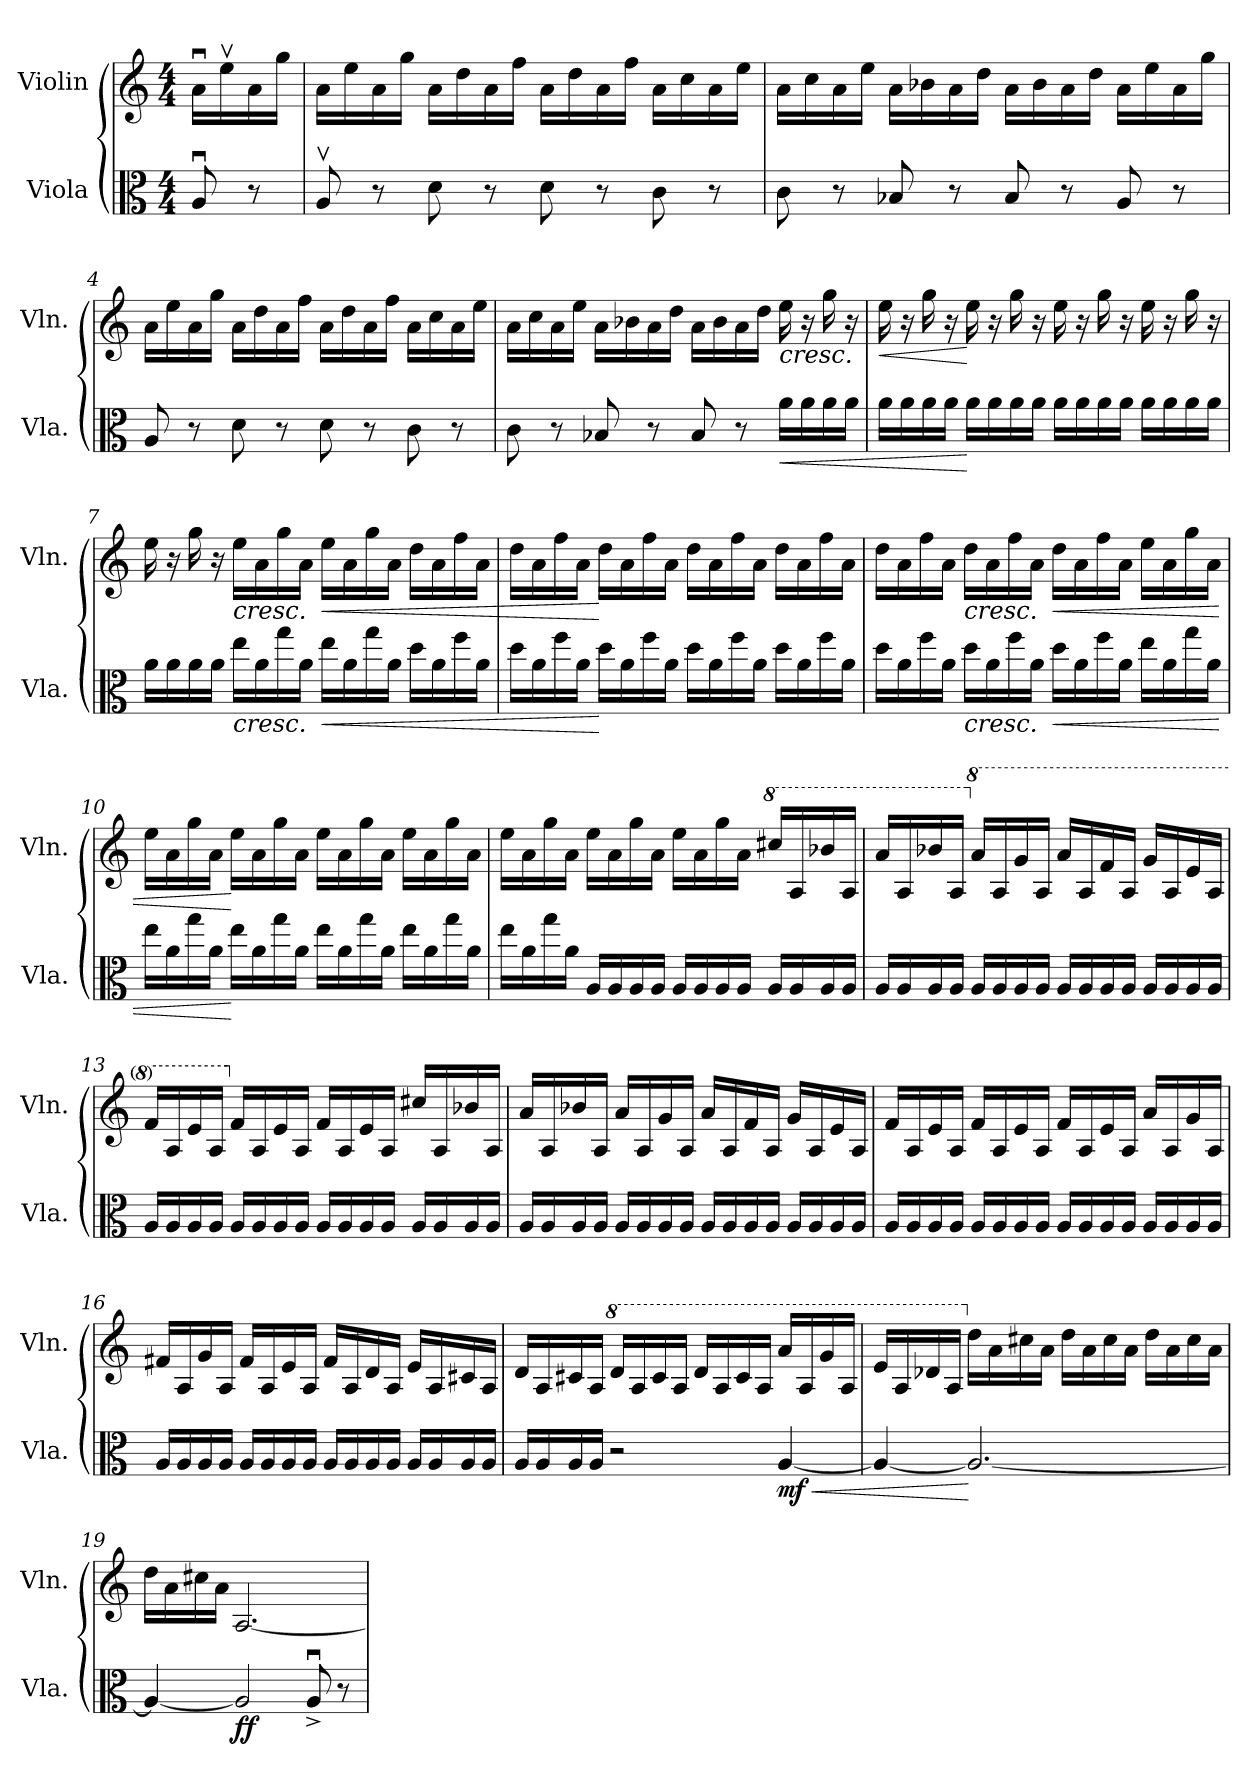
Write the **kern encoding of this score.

**kern	**dynam	**kern	**dynam
*part2	*part2	*part1	*part1
*staff2	*staff2	*staff1	*staff1
*I"Viola	*	*I"Violin	*
*I'Vla.	*	*I'Vln.	*
*clefC3	*	*clefG2	*
*k[]	*	*k[]	*
*M4/4	*	*M4/4	*
=1	=1	=1	=1
8Au/	.	16au\LL	.
.	.	16eev\	.
8r	.	16a\	.
.	.	16gg\JJ	.
=2	=2	=2	=2
8Av/	.	16a\LL	.
.	.	16ee\	.
8r	.	16a\	.
.	.	16gg\JJ	.
8d\	.	16a\LL	.
.	.	16dd\	.
8r	.	16a\	.
.	.	16ff\JJ	.
8d\	.	16a\LL	.
.	.	16dd\	.
8r	.	16a\	.
.	.	16ff\JJ	.
8c\	.	16a\LL	.
.	.	16cc\	.
8r	.	16a\	.
.	.	16ee\JJ	.
=3	=3	=3	=3
8c\	.	16a\LL	.
.	.	16cc\	.
8r	.	16a\	.
.	.	16ee\JJ	.
8B-X/	.	16a\LL	.
.	.	16b-X\	.
8r	.	16a\	.
.	.	16dd\JJ	.
8B-/	.	16a\LL	.
.	.	16b-\	.
8r	.	16a\	.
.	.	16dd\JJ	.
8A/	.	16a\LL	.
.	.	16ee\	.
8r	.	16a\	.
.	.	16gg\JJ	.
!!LO:LB:g=z
=4	=4	=4	=4
8A/	.	16a\LL	.
.	.	16ee\	.
8r	.	16a\	.
.	.	16gg\JJ	.
8d\	.	16a\LL	.
.	.	16dd\	.
8r	.	16a\	.
.	.	16ff\JJ	.
8d\	.	16a\LL	.
.	.	16dd\	.
8r	.	16a\	.
.	.	16ff\JJ	.
8c\	.	16a\LL	.
.	.	16cc\	.
8r	.	16a\	.
.	.	16ee\JJ	.
=5	=5	=5	=5
8c\	.	16a\LL	.
.	.	16cc\	.
8r	.	16a\	.
.	.	16ee\JJ	.
8B-X/	.	16a\LL	.
.	.	16b-X\	.
8r	.	16a\	.
.	.	16dd\JJ	.
8B-/	.	16a\LL	.
.	.	16b-\	.
8r	.	16a\	.
.	.	16dd\JJ	.
!	!LO:HP:b	!	!LO:HP:b
16a\LL	<	16ee\	<
16a\	.	16r	.
16a\	.	16gg\	.
16a\JJ	.	16r	.
!!LO:LB:g=z
=6	=6	=6	=6
!	!	!	!LO:HP:b
16a\LL	.	16ee\	<
16a\	.	16r	.
16a\	.	16gg\	.
16a\JJ	.	16r	.
16a\LL	[	16ee\	[
16a\	.	16r	.
16a\	.	16gg\	.
16a\JJ	.	16r	.
16a\LL	.	16ee\	[
16a\	.	16r	.
16a\	.	16gg\	.
16a\JJ	.	16r	.
16a\LL	.	16ee\	.
16a\	.	16r	.
16a\	.	16gg\	.
16a\JJ	.	16r	.
=7	=7	=7	=7
16a\LL	.	16ee\	.
16a\	.	16r	.
16a\	.	16gg\	.
16a\JJ	.	16r	.
!	!LO:HP:b	!	!LO:HP:b
16ee\LL	<	16ee\LL	<
16a\	.	16a\	.
16gg\	.	16gg\	.
16a\JJ	.	16a\JJ	.
!	!LO:HP:b	!	!LO:HP:b
16ee\LL	<	16ee\LL	<
16a\	.	16a\	.
16gg\	.	16gg\	.
16a\JJ	.	16a\JJ	.
16dd\LL	.	16dd\LL	.
16a\	.	16a\	.
16ff\	.	16ff\	.
16a\JJ	.	16a\JJ	.
=8	=8	=8	=8
16dd\LL	.	16dd\LL	.
16a\	.	16a\	.
16ff\	.	16ff\	.
16a\JJ	.	16a\JJ	.
16dd\LL	[	16dd\LL	[
16a\	.	16a\	.
16ff\	.	16ff\	.
16a\JJ	.	16a\JJ	.
16dd\LL	[	16dd\LL	[
16a\	.	16a\	.
16ff\	.	16ff\	.
16a\JJ	.	16a\JJ	.
16dd\LL	.	16dd\LL	.
16a\	.	16a\	.
16ff\	.	16ff\	.
16a\JJ	.	16a\JJ	.
!!LO:LB:g=z
=9	=9	=9	=9
16dd\LL	.	16dd\LL	.
16a\	.	16a\	.
16ff\	.	16ff\	.
16a\JJ	.	16a\JJ	.
!	!LO:HP:b	!	!LO:HP:b
16dd\LL	<	16dd\LL	<
16a\	.	16a\	.
16ff\	.	16ff\	.
16a\JJ	.	16a\JJ	.
!	!LO:HP:b	!	!LO:HP:b
16dd\LL	<	16dd\LL	<
16a\	.	16a\	.
16ff\	.	16ff\	.
16a\JJ	.	16a\JJ	.
16ee\LL	.	16ee\LL	.
16a\	.	16a\	.
16gg\	.	16gg\	.
16a\JJ	.	16a\JJ	.
=10	=10	=10	=10
16ee\LL	.	16ee\LL	.
16a\	.	16a\	.
16gg\	.	16gg\	.
16a\JJ	.	16a\JJ	.
16ee\LL	[	16ee\LL	[
16a\	.	16a\	.
16gg\	.	16gg\	.
16a\JJ	.	16a\JJ	.
16ee\LL	[	16ee\LL	[
16a\	.	16a\	.
16gg\	.	16gg\	.
16a\JJ	.	16a\JJ	.
16ee\LL	.	16ee\LL	.
16a\	.	16a\	.
16gg\	.	16gg\	.
16a\JJ	.	16a\JJ	.
!!LO:LB:g=z
=11	=11	=11	=11
16ee\LL	.	16ee\LL	.
16a\	.	16a\	.
16gg\	.	16gg\	.
16a\JJ	.	16a\JJ	.
16A/LL	.	16ee\LL	.
16A/	.	16a\	.
16A/	.	16gg\	.
16A/JJ	.	16a\JJ	.
16A/LL	.	16ee\LL	.
16A/	.	16a\	.
16A/	.	16gg\	.
16A/JJ	.	16a\JJ	.
*	*	*8va	*
16A/LL	.	16ccc#X/LL	.
16A/	.	16a/	.
16A/	.	16bb-X/	.
16A/JJ	.	16a/JJ	.
=12	=12	=12	=12
16A/LL	.	16aa/LL	.
16A/	.	16a/	.
16A/	.	16bb-X/	.
16A/JJ	.	16a/JJ	.
*	*	*X8va	*
*	*	*8va	*
16A/LL	.	16aa/LL	.
16A/	.	16a/	.
16A/	.	16gg/	.
16A/JJ	.	16a/JJ	.
16A/LL	.	16aa/LL	.
16A/	.	16a/	.
16A/	.	16ff/	.
16A/JJ	.	16a/JJ	.
16A/LL	.	16gg/LL	.
16A/	.	16a/	.
16A/	.	16ee/	.
16A/JJ	.	16a/JJ	.
!!LO:PB:g=z
=13	=13	=13	=13
16A/LL	.	16ff/LL	.
16A/	.	16a/	.
16A/	.	16ee/	.
16A/JJ	.	16a/JJ	.
*	*	*X8va	*
16A/LL	.	16f/LL	.
16A/	.	16A/	.
16A/	.	16e/	.
16A/JJ	.	16A/JJ	.
16A/LL	.	16f/LL	.
16A/	.	16A/	.
16A/	.	16e/	.
16A/JJ	.	16A/JJ	.
16A/LL	.	16cc#X/LL	.
16A/	.	16A/	.
16A/	.	16b-X/	.
16A/JJ	.	16A/JJ	.
=14	=14	=14	=14
16A/LL	.	16a/LL	.
16A/	.	16A/	.
16A/	.	16b-X/	.
16A/JJ	.	16A/JJ	.
16A/LL	.	16a/LL	.
16A/	.	16A/	.
16A/	.	16g/	.
16A/JJ	.	16A/JJ	.
16A/LL	.	16a/LL	.
16A/	.	16A/	.
16A/	.	16f/	.
16A/JJ	.	16A/JJ	.
16A/LL	.	16g/LL	.
16A/	.	16A/	.
16A/	.	16e/	.
16A/JJ	.	16A/JJ	.
!!LO:LB:g=z
=15	=15	=15	=15
16A/LL	.	16f/LL	.
16A/	.	16A/	.
16A/	.	16e/	.
16A/JJ	.	16A/JJ	.
16A/LL	.	16f/LL	.
16A/	.	16A/	.
16A/	.	16e/	.
16A/JJ	.	16A/JJ	.
16A/LL	.	16f/LL	.
16A/	.	16A/	.
16A/	.	16e/	.
16A/JJ	.	16A/JJ	.
16A/LL	.	16a/LL	.
16A/	.	16A/	.
16A/	.	16g/	.
16A/JJ	.	16A/JJ	.
=16	=16	=16	=16
16A/LL	.	16f#X/LL	.
16A/	.	16A/	.
16A/	.	16g/	.
16A/JJ	.	16A/JJ	.
16A/LL	.	16f#/LL	.
16A/	.	16A/	.
16A/	.	16e/	.
16A/JJ	.	16A/JJ	.
16A/LL	.	16f#/LL	.
16A/	.	16A/	.
16A/	.	16d/	.
16A/JJ	.	16A/JJ	.
16A/LL	.	16e/LL	.
16A/	.	16A/	.
16A/	.	16c#X/	.
16A/JJ	.	16A/JJ	.
!!LO:LB:g=z
=17	=17	=17	=17
16A/LL	.	16d/LL	.
16A/	.	16A/	.
16A/	.	16c#X/	.
16A/JJ	.	16A/JJ	.
*	*	*8va	*
2r	.	16dd/LL	.
.	.	16a/	.
.	.	16cc#/	.
.	.	16a/JJ	.
.	.	16dd/LL	.
.	.	16a/	.
.	.	16cc#/	.
.	.	16a/JJ	.
!	!LO:HP:b	!	!
!	!LO:DY:n=1:b	!	!
[4A/	< mf	16aa/LL	.
.	.	16a/	.
.	.	16gg/	.
.	.	16a/JJ	.
=18	=18	=18	=18
4A/_	.	16ee/LL	.
.	.	16a/	.
.	.	16dd-X/	.
.	.	16a/JJ	.
*	*	*X8va	*
2.A/_	[	16dd\LL	.
.	.	16a\	.
.	.	16cc#X\	.
.	.	16a\JJ	.
.	.	16dd\LL	.
.	.	16a\	.
.	.	16cc#\	.
.	.	16a\JJ	.
.	.	16dd\LL	.
.	.	16a\	.
.	.	16cc#\	.
.	.	16a\JJ	.
=19	=19	=19	=19
4A/_	.	16dd\LL	.
.	.	16a\	.
.	.	16cc#X\	.
.	.	16a\JJ	.
!	!LO:DY:b	!	!
2A/]	ff	[2.A/	.
8Au^/	.	.	.
8r	.	.	.
=	=	=	=
*-	*-	*-	*-
